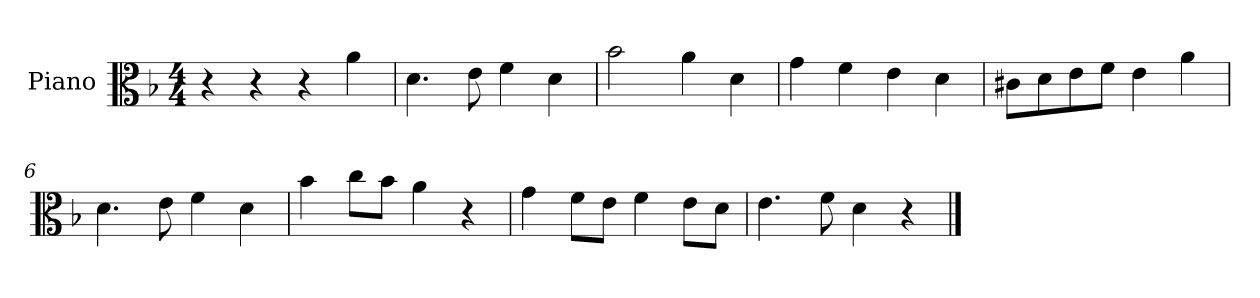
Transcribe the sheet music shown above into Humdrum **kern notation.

**kern
*part1
*staff1
*I"Piano
*I'Pno
*clefC3
*k[b-]
*M4/4
=1
4r
4r
4r
4a\
=2
4.d\
8e\
4f\
4d\
=3
2b-\
4a\
4d\
=4
4g\
4f\
4e\
4d\
=5
8c#X\L
8d\
8e\
8f\J
4e\
4a\
=6
4.d\
8e\
4f\
4d\
=7
4b-\
8cc\L
8b-\J
4a\
4r
=8
4g\
8f\L
8e\J
4f\
8e\L
8d\J
=9
4.e\
8f\
4d\
4r
==
*-
